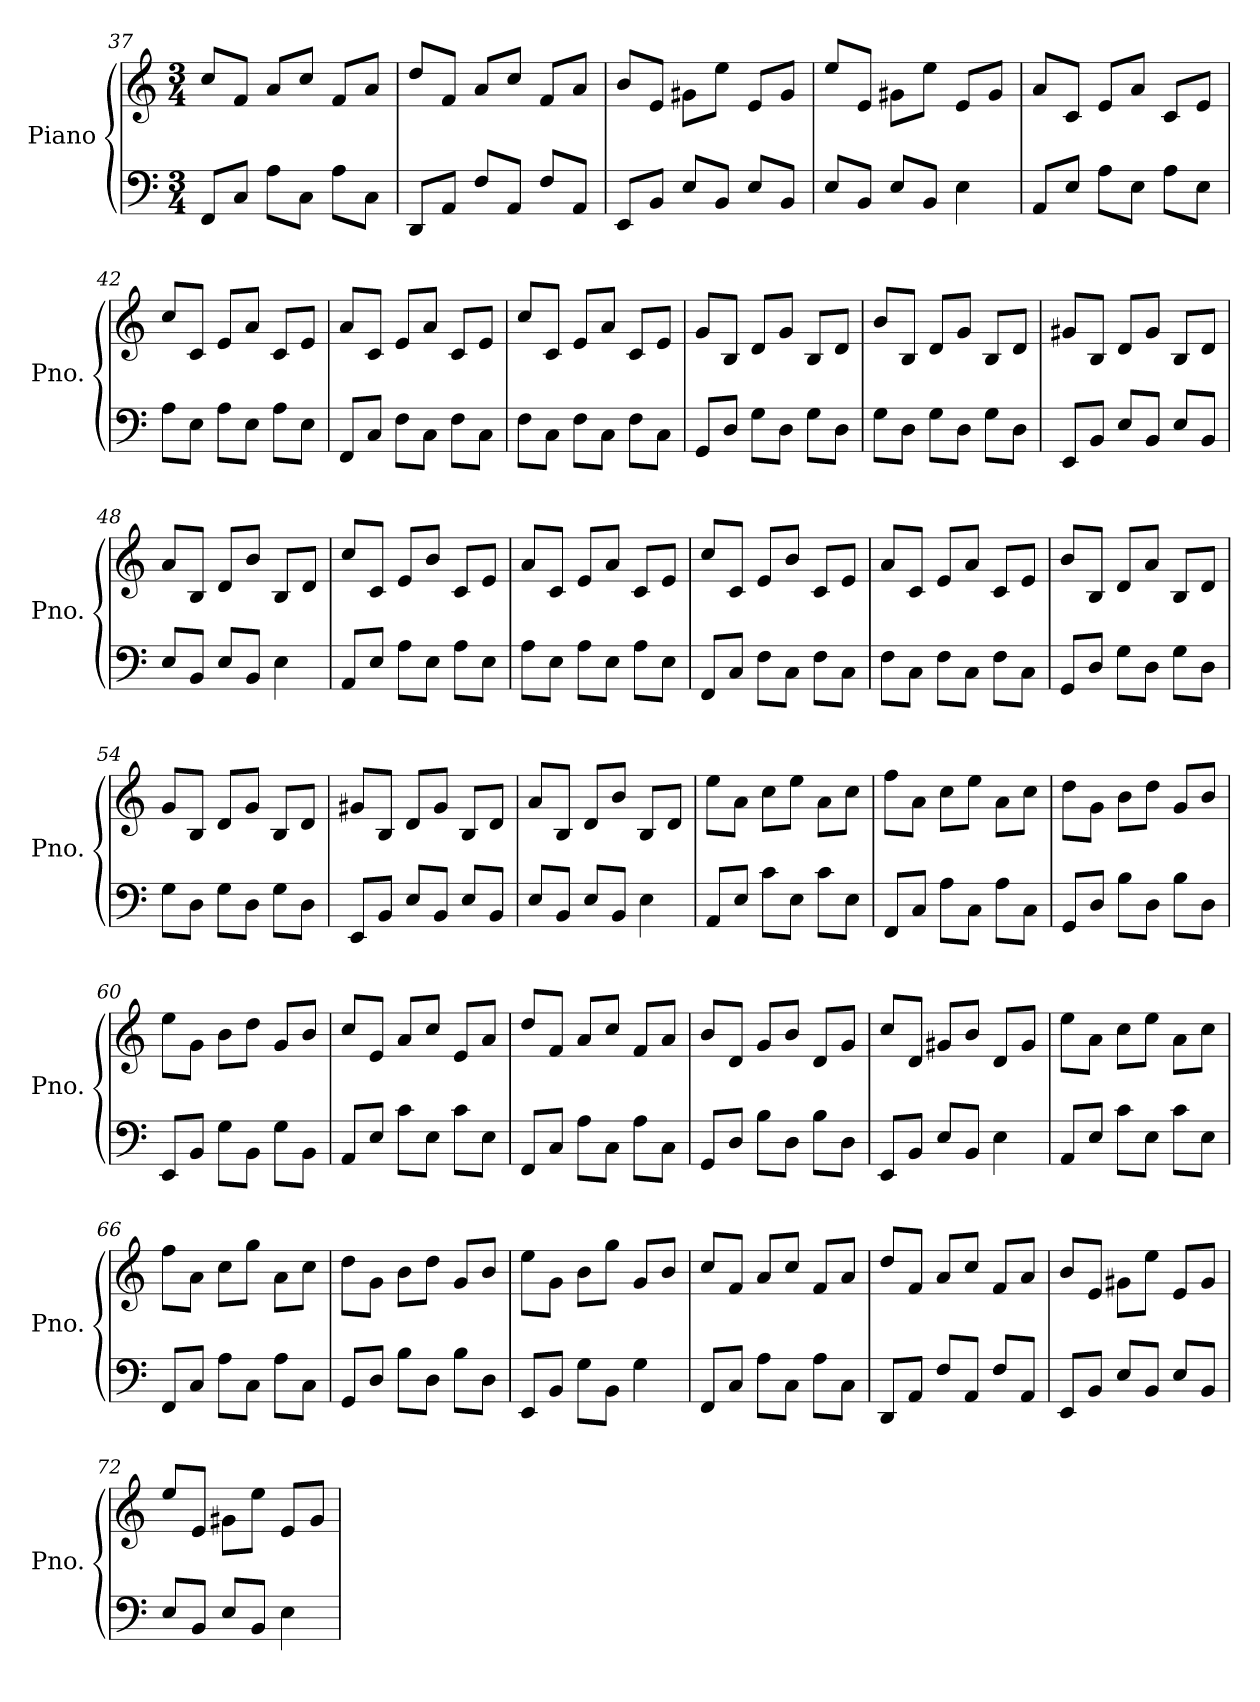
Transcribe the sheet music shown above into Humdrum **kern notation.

**kern	**kern
*part1	*part1
*staff2	*staff1
*I"Piano	*
*I'Pno.	*
*clefF4	*clefG2
*k[]	*k[]
*M3/4	*M3/4
=37	=37
8FF/L	8cc/L
8C/J	8f/J
8A\L	8a/L
8C\J	8cc/J
8A\L	8f/L
8C\J	8a/J
=38	=38
8DD/L	8dd/L
8AA/J	8f/J
8F/L	8a/L
8AA/J	8cc/J
8F/L	8f/L
8AA/J	8a/J
=39	=39
8EE/L	8b/L
8BB/J	8e/J
8E/L	8g#X\L
8BB/J	8ee\J
8E/L	8e/L
8BB/J	8g#/J
=40	=40
8E/L	8ee/L
8BB/J	8e/J
8E/L	8g#X\L
8BB/J	8ee\J
4E\	8e/L
.	8g#/J
=41	=41
8AA/L	8a/L
8E/J	8c/J
8A\L	8e/L
8E\J	8a/J
8A\L	8c/L
8E\J	8e/J
!!LO:LB:g=z
=42	=42
8A\L	8cc/L
8E\J	8c/J
8A\L	8e/L
8E\J	8a/J
8A\L	8c/L
8E\J	8e/J
=43	=43
8FF/L	8a/L
8C/J	8c/J
8F\L	8e/L
8C\J	8a/J
8F\L	8c/L
8C\J	8e/J
=44	=44
8F\L	8cc/L
8C\J	8c/J
8F\L	8e/L
8C\J	8a/J
8F\L	8c/L
8C\J	8e/J
=45	=45
8GG/L	8g/L
8D/J	8B/J
8G\L	8d/L
8D\J	8g/J
8G\L	8B/L
8D\J	8d/J
=46	=46
8G\L	8b/L
8D\J	8B/J
8G\L	8d/L
8D\J	8g/J
8G\L	8B/L
8D\J	8d/J
=47	=47
8EE/L	8g#X/L
8BB/J	8B/J
8E/L	8d/L
8BB/J	8g#/J
8E/L	8B/L
8BB/J	8d/J
=48	=48
8E/L	8a/L
8BB/J	8B/J
8E/L	8d/L
8BB/J	8b/J
4E\	8B/L
.	8d/J
!!LO:LB:g=z
=49	=49
8AA/L	8cc/L
8E/J	8c/J
8A\L	8e/L
8E\J	8b/J
8A\L	8c/L
8E\J	8e/J
=50	=50
8A\L	8a/L
8E\J	8c/J
8A\L	8e/L
8E\J	8a/J
8A\L	8c/L
8E\J	8e/J
=51	=51
8FF/L	8cc/L
8C/J	8c/J
8F\L	8e/L
8C\J	8b/J
8F\L	8c/L
8C\J	8e/J
=52	=52
8F\L	8a/L
8C\J	8c/J
8F\L	8e/L
8C\J	8a/J
8F\L	8c/L
8C\J	8e/J
=53	=53
8GG/L	8b/L
8D/J	8B/J
8G\L	8d/L
8D\J	8a/J
8G\L	8B/L
8D\J	8d/J
=54	=54
8G\L	8g/L
8D\J	8B/J
8G\L	8d/L
8D\J	8g/J
8G\L	8B/L
8D\J	8d/J
=55	=55
8EE/L	8g#X/L
8BB/J	8B/J
8E/L	8d/L
8BB/J	8g#/J
8E/L	8B/L
8BB/J	8d/J
!!LO:PB:g=z
=56	=56
8E/L	8a/L
8BB/J	8B/J
8E/L	8d/L
8BB/J	8b/J
4E\	8B/L
.	8d/J
=57	=57
8AA/L	8ee\L
8E/J	8a\J
8c\L	8cc\L
8E\J	8ee\J
8c\L	8a\L
8E\J	8cc\J
=58	=58
8FF/L	8ff\L
8C/J	8a\J
8A\L	8cc\L
8C\J	8ee\J
8A\L	8a\L
8C\J	8cc\J
=59	=59
8GG/L	8dd\L
8D/J	8g\J
8B\L	8b\L
8D\J	8dd\J
8B\L	8g/L
8D\J	8b/J
=60	=60
8EE/L	8ee\L
8BB/J	8g\J
8G\L	8b\L
8BB\J	8dd\J
8G\L	8g/L
8BB\J	8b/J
=61	=61
8AA/L	8cc/L
8E/J	8e/J
8c\L	8a/L
8E\J	8cc/J
8c\L	8e/L
8E\J	8a/J
=62	=62
8FF/L	8dd/L
8C/J	8f/J
8A\L	8a/L
8C\J	8cc/J
8A\L	8f/L
8C\J	8a/J
!!LO:LB:g=z
=63	=63
8GG/L	8b/L
8D/J	8d/J
8B\L	8g/L
8D\J	8b/J
8B\L	8d/L
8D\J	8g/J
=64	=64
8EE/L	8cc/L
8BB/J	8d/J
8E/L	8g#X/L
8BB/J	8b/J
4E\	8d/L
.	8g#/J
=65	=65
8AA/L	8ee\L
8E/J	8a\J
8c\L	8cc\L
8E\J	8ee\J
8c\L	8a\L
8E\J	8cc\J
=66	=66
8FF/L	8ff\L
8C/J	8a\J
8A\L	8cc\L
8C\J	8gg\J
8A\L	8a\L
8C\J	8cc\J
=67	=67
8GG/L	8dd\L
8D/J	8g\J
8B\L	8b\L
8D\J	8dd\J
8B\L	8g/L
8D\J	8b/J
=68	=68
8EE/L	8ee\L
8BB/J	8g\J
8G\L	8b\L
8BB\J	8gg\J
4G\	8g/L
.	8b/J
!!LO:LB:g=z
=69	=69
8FF/L	8cc/L
8C/J	8f/J
8A\L	8a/L
8C\J	8cc/J
8A\L	8f/L
8C\J	8a/J
=70	=70
8DD/L	8dd/L
8AA/J	8f/J
8F/L	8a/L
8AA/J	8cc/J
8F/L	8f/L
8AA/J	8a/J
=71	=71
8EE/L	8b/L
8BB/J	8e/J
8E/L	8g#X\L
8BB/J	8ee\J
8E/L	8e/L
8BB/J	8g#/J
=72	=72
8E/L	8ee/L
8BB/J	8e/J
8E/L	8g#X\L
8BB/J	8ee\J
4E\	8e/L
.	8g#/J
=	=
*-	*-
